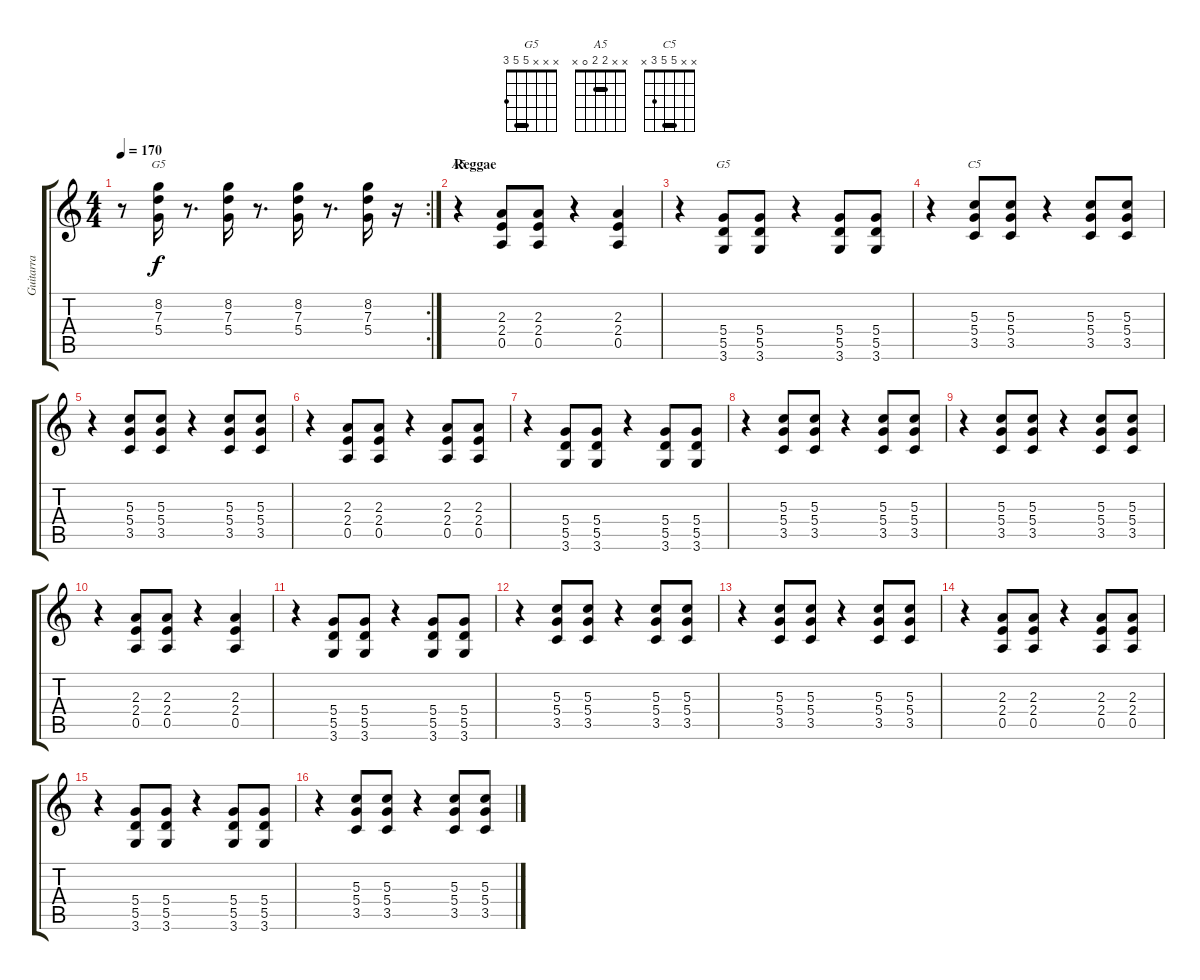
\track ("Guitarra" "Guitarra") {instrument electricguitarclean}
\staff {score tabs}
\tuning (E4 B3 G3 D3 A2 E2) {hide}
\chord ("G5" x 8 7 5 x x) {firstfret 5}
\chord ("A5" x x 2 2 0 x) {barre 2}
\chord ("G5" x x x 5 5 3) {barre 5}
\chord ("C5" x x 5 5 3 x) {barre 5}
\rc 2
\ts (4 4)
\tempo 170
\clef g2
\ks c
r.8{dy f} (8.2 7.3 5.4).16{ch "G5"} r.8{d} (8.2 7.3 5.4).16 r.8{d} (8.2 7.3 5.4).16 r.8{d} (8.2 7.3 5.4).16 r.16 |
\section ("" "Reggae")
r.4{ch "A5"} (2.3 2.4 0.5).8 (2.3 2.4 0.5).8 r.4 (2.3 2.4 0.5).4 |
r.4 (5.4 5.5 3.6).8{ch "G5"} (5.4 5.5 3.6).8 r.4 (5.4 5.5 3.6).8 (5.4 5.5 3.6).8 |
r.4 (5.3 5.4 3.5).8{ch "C5"} (5.3 5.4 3.5).8 r.4 (5.3 5.4 3.5).8 (5.3 5.4 3.5).8 |
r.4 (5.3 5.4 3.5).8 (5.3 5.4 3.5).8 r.4 (5.3 5.4 3.5).8 (5.3 5.4 3.5).8 |
r.4 (2.3 2.4 0.5).8 (2.3 2.4 0.5).8 r.4 (2.3 2.4 0.5).8 (2.3 2.4 0.5).8 |
r.4 (5.4 5.5 3.6).8 (5.4 5.5 3.6).8 r.4 (5.4 5.5 3.6).8 (5.4 5.5 3.6).8 |
r.4 (5.3 5.4 3.5).8 (5.3 5.4 3.5).8 r.4 (5.3 5.4 3.5).8 (5.3 5.4 3.5).8 |
r.4 (5.3 5.4 3.5).8 (5.3 5.4 3.5).8 r.4 (5.3 5.4 3.5).8 (5.3 5.4 3.5).8 |
r.4 (2.3 2.4 0.5).8 (2.3 2.4 0.5).8 r.4 (2.3 2.4 0.5).4 |
r.4 (5.4 5.5 3.6).8 (5.4 5.5 3.6).8 r.4 (5.4 5.5 3.6).8 (5.4 5.5 3.6).8 |
r.4 (5.3 5.4 3.5).8 (5.3 5.4 3.5).8 r.4 (5.3 5.4 3.5).8 (5.3 5.4 3.5).8 |
r.4 (5.3 5.4 3.5).8 (5.3 5.4 3.5).8 r.4 (5.3 5.4 3.5).8 (5.3 5.4 3.5).8 |
r.4 (2.3 2.4 0.5).8 (2.3 2.4 0.5).8 r.4 (2.3 2.4 0.5).8 (2.3 2.4 0.5).8 |
r.4 (5.4 5.5 3.6).8 (5.4 5.5 3.6).8 r.4 (5.4 5.5 3.6).8 (5.4 5.5 3.6).8 |
r.4 (5.3 5.4 3.5).8 (5.3 5.4 3.5).8 r.4 (5.3 5.4 3.5).8 (5.3 5.4 3.5).8
